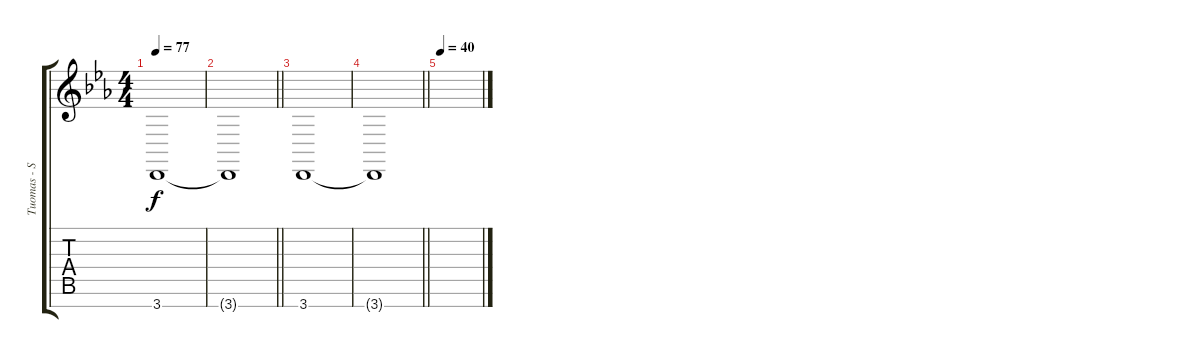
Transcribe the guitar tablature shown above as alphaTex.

\track ("Tuomas - Strings" "Tuomas - S") {instrument stringensemble1}
\staff {score tabs}
\tuning (E4 B3 G3 D3 A2 E2 B1) {hide}
\ts (4 4)
\tempo 77
\clef g2
\ks cminor
3.7.1{dy f} |
\barLineRight lightlight
3.7{t}.1 |
3.7.1 |
\barLineRight lightlight
3.7{t}.1 |
\tempo 40
